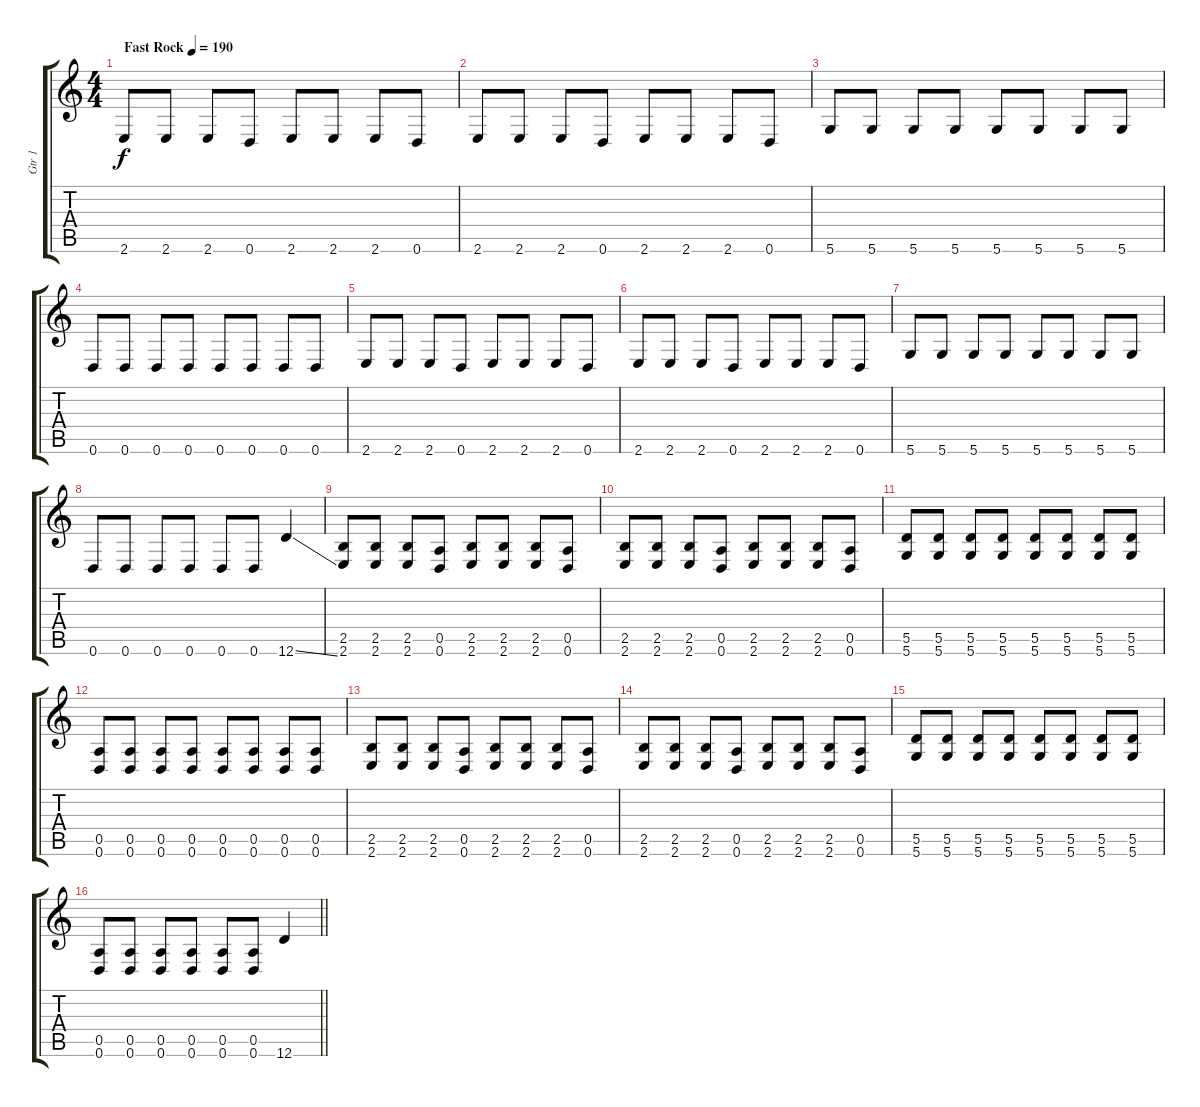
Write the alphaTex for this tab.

\track ("Gtr 1" "Gtr 1") {instrument distortionguitar}
\staff {score tabs}
\tuning (E4 B3 G3 D3 A2 D2) {hide}
\ts (4 4)
\tempo (190 "Fast Rock")
\clef g2
\ks c
2.6.8{dy f instrument distortionguitar} 2.6.8 2.6.8 0.6.8 2.6.8 2.6.8 2.6.8 0.6.8 |
2.6.8 2.6.8 2.6.8 0.6.8 2.6.8 2.6.8 2.6.8 0.6.8 |
5.6.8 5.6.8 5.6.8 5.6.8 5.6.8 5.6.8 5.6.8 5.6.8 |
0.6.8 0.6.8 0.6.8 0.6.8 0.6.8 0.6.8 0.6.8 0.6.8 |
2.6.8 2.6.8 2.6.8 0.6.8 2.6.8 2.6.8 2.6.8 0.6.8 |
2.6.8 2.6.8 2.6.8 0.6.8 2.6.8 2.6.8 2.6.8 0.6.8 |
5.6.8 5.6.8 5.6.8 5.6.8 5.6.8 5.6.8 5.6.8 5.6.8 |
0.6.8 0.6.8 0.6.8 0.6.8 0.6.8 0.6.8 12.6{ss}.4 |
(2.5 2.6).8 (2.5 2.6).8 (2.5 2.6).8 (0.5 0.6).8 (2.5 2.6).8 (2.5 2.6).8 (2.5 2.6).8 (0.5 0.6).8 |
(2.5 2.6).8 (2.5 2.6).8 (2.5 2.6).8 (0.5 0.6).8 (2.5 2.6).8 (2.5 2.6).8 (2.5 2.6).8 (0.5 0.6).8 |
(5.5 5.6).8 (5.5 5.6).8 (5.5 5.6).8 (5.5 5.6).8 (5.5 5.6).8 (5.5 5.6).8 (5.5 5.6).8 (5.5 5.6).8 |
(0.5 0.6).8 (0.5 0.6).8 (0.5 0.6).8 (0.5 0.6).8 (0.5 0.6).8 (0.5 0.6).8 (0.5 0.6).8 (0.5 0.6).8 |
(2.5 2.6).8 (2.5 2.6).8 (2.5 2.6).8 (0.5 0.6).8 (2.5 2.6).8 (2.5 2.6).8 (2.5 2.6).8 (0.5 0.6).8 |
(2.5 2.6).8 (2.5 2.6).8 (2.5 2.6).8 (0.5 0.6).8 (2.5 2.6).8 (2.5 2.6).8 (2.5 2.6).8 (0.5 0.6).8 |
(5.5 5.6).8 (5.5 5.6).8 (5.5 5.6).8 (5.5 5.6).8 (5.5 5.6).8 (5.5 5.6).8 (5.5 5.6).8 (5.5 5.6).8 |
\barLineRight lightlight
(0.5 0.6).8 (0.5 0.6).8 (0.5 0.6).8 (0.5 0.6).8 (0.5 0.6).8 (0.5 0.6).8 12.6{ss}.4
